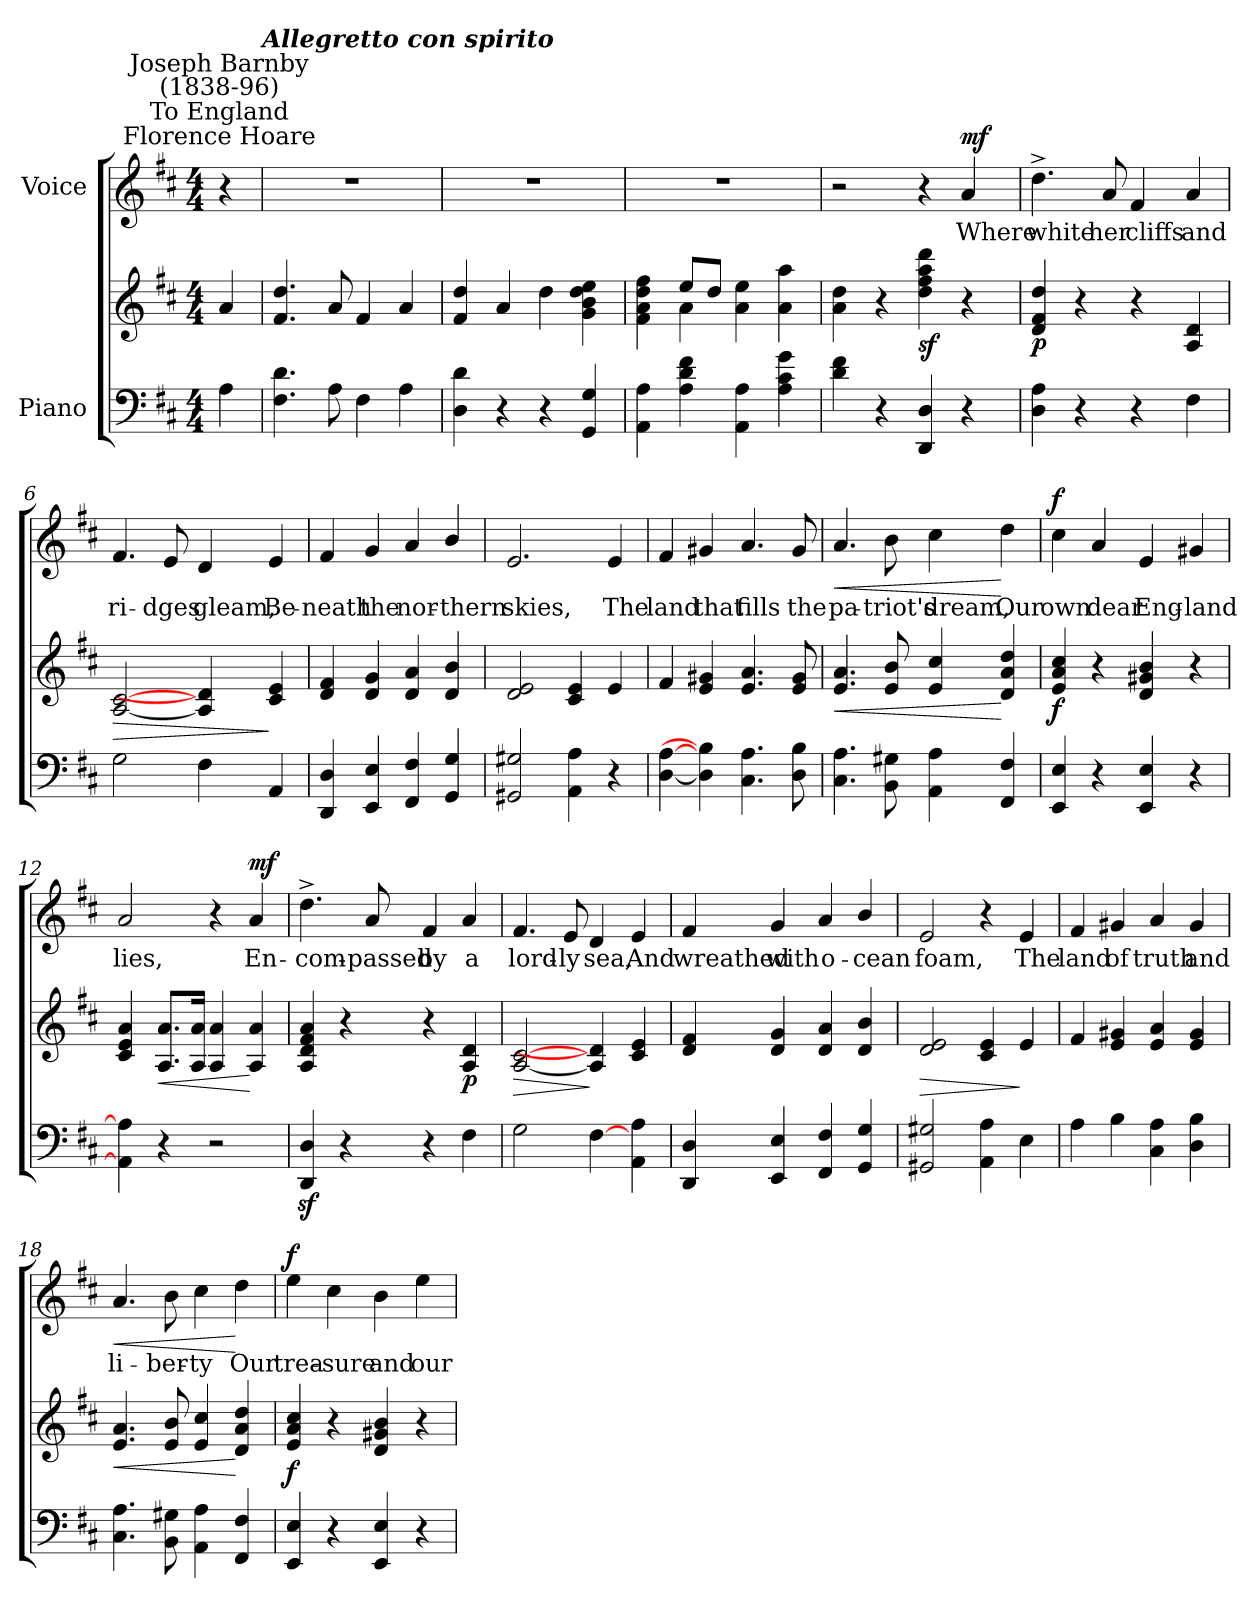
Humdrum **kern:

**kern	**kern	**dynam	**kern	**text	**dynam
*part2	*part2	*part2	*part1	*part1	*part1
*staff3	*staff2	*staff2/3	*staff1	*staff1	*staff1
*I"Piano	*	*	*I"Voice	*	*
*clefF4	*clefG2	*	*clefG2	*	*
*k[f#c#]	*k[f#c#]	*	*k[f#c#]	*	*
*D:	*D:	*	*D:	*	*
*M4/4	*M4/4	*	*M4/4	*	*
=	=	=	=	=	=
*	*^	*	*	*	*
!	!	!	!	!LO:TX:a:cj:t=Florence Hoare	!	!
!	!	!	!	!LO:TX:a:cj:t=To England	!	!
!	!	!	!	!LO:TX:a:cj:t=Joseph Barnby\n(1838-96)	!	!
4A	4a	4ryy	.	4r	.	.
!	!	!	!	!LO:TX:a:Bi:t=Allegretto con spirito	!	!
=1	=1	=1	=1	=1	=1	=1
4.F# 4.d	4.f# 4.dd	2ryy	.	1r	.	.
8A	8a	.	.	.	.	.
4F#	4f#	2ryy	.	.	.	.
4A	4a	.	.	.	.	.
=2	=2	=2	=2	=2	=2	=2
4D 4d	4f# 4dd	2ryy	.	1r	.	.
4r	4a	.	.	.	.	.
4r	4dd	2ryy	.	.	.	.
4GG 4G	4g 4b 4dd 4ee	.	.	.	.	.
=3	=3	=3	=3	=3	=3	=3
4AA 4A	4f# 4a 4dd 4ff#	4ryy	.	1r	.	.
4A 4d 4f#	8ee/L	4a\	.	.	.	.
.	8dd/J	.	.	.	.	.
4AA 4A	4a 4ee	2ryy	.	.	.	.
4A 4c# 4g	4a 4aa	.	.	.	.	.
=4	=4	=4	=4	=4	=4	=4
4d 4f#	4a 4dd	2ryy	.	2r	.	.
4r	4r	.	.	.	.	.
!	!	!	!LO:DY:b	!	!	!
4DD 4D	4dd 4ff# 4aa 4ddd	2ryy	sf	4r	.	.
!	!	!	!	!	!LO:LY:b	!LO:DY:b
4r	4r	.	.	4a	Where	mf
=5	=5	=5	=5	=5	=5	=5
!	!	!	!LO:DY:b	!	!LO:LY:b	!
4D 4A	4d 4f# 4dd	2ryy	p	4.dd^	white	.
4r	4r	.	.	.	.	.
!	!	!	!	!	!LO:LY:b	!
.	.	.	.	8a	her	.
!	!	!	!	!	!LO:LY:b	!
4r	4r	2ryy	.	4f#	cliffs	.
!	!	!	!	!	!LO:LY:b	!
4F#	4A 4d	.	.	4a	and	.
*	*v	*v	*	*	*	*
!!LO:LB:g=z
=6	=6	=6	=6	=6	=6
!	!	!LO:HP:b	!	!LO:LY:b	!
2G	[2A [2c#	>	4.f#	ri-	.
!	!	!	!	!LO:LY:b	!
.	.	.	8e	-dges	.
!	!	!	!	!LO:LY:b	!
4F#	4A] 4d]	.	4d	gleam,	.
!	!	!	!	!LO:LY:b	!
4AA	4c# 4e	]	4e	Be-	.
=7	=7	=7	=7	=7	=7
!	!	!	!	!LO:LY:b	!
4DD 4D	4d 4f#	.	4f#	-neath	.
!	!	!	!	!LO:LY:b	!
4EE 4E	4d 4g	.	4g	the	.
!	!	!	!	!LO:LY:b	!
4FF# 4F#	4d 4a	.	4a	nor-	.
!	!	!	!	!LO:LY:b	!
4GG 4G	4d 4b	.	4b/	-thern	.
=8	=8	=8	=8	=8	=8
!	!	!	!	!LO:LY:b	!
2GG#X 2G#X	2d 2e	.	2.e	skies,	.
4AA 4A	4c# 4e	.	.	.	.
!	!	!	!	!LO:LY:b	!
4r	4e	.	4e	The	.
=9	=9	=9	=9	=9	=9
!	!	!	!	!LO:LY:b	!
[4D\ [4A\	4f#	.	4f#	land	.
!	!	!	!	!LO:LY:b	!
4D\] 4B\]	4e 4g#X	.	4g#X	that	.
!	!	!	!	!LO:LY:b	!
4.C# 4.A	4.e 4.a	.	4.a	fills	.
!	!	!	!	!LO:LY:b	!
8D 8B	8e 8g#	.	8g#	the	.
=10	=10	=10	=10	=10	=10
!	!	!LO:HP:b	!	!LO:LY:b	!LO:HP:b
4.C# 4.A	4.e 4.a	<	4.a	pa-	<
!	!	!	!	!LO:LY:b	!
8BB 8G#X	8e 8b	.	8b	-triot's	.
!	!	!	!	!LO:LY:b	!
4AA 4A	4e 4cc#	.	4cc#	dream,	.
!	!	!	!	!LO:LY:b	!
4FF# 4F#	4d 4a 4dd	[	4dd	Our	[
!!LO:LB:g=z
=11	=11	=11	=11	=11	=11
!	!	!LO:DY:b	!	!LO:LY:b	!LO:DY:b
4EE 4E	4e 4a 4cc#	f	4cc#	own	f
!	!	!	!	!LO:LY:b	!
4r	4r	.	4a	dear	.
!	!	!	!	!LO:LY:b	!
4EE 4E	4d 4g#X 4b	.	4e	Eng-	.
!	!	!	!	!LO:LY:b	!
4r	4r	.	4g#X	-land	.
=12	=12	=12	=12	=12	=12
!	!	!	!	!LO:LY:b	!
4AA] 4A]	4c# 4e 4a	.	2a	lies,	.
!	!	!LO:HP:b	!	!	!
4r	8.A 8.aL	<	.	.	.
.	16A 16aJ	.	.	.	.
2r	4A 4a	.	4r	.	.
!	!	!	!	!LO:LY:b	!LO:DY:b
.	4A 4a	[	4a	En-	mf
=13	=13	=13	=13	=13	=13
!	!	!	!	!LO:LY:b	!
4DDz> 4Dz>	4A 4d 4f# 4a	.	4.dd^	-com-	.
4r	4r	.	.	.	.
!	!	!	!	!LO:LY:b	!
.	.	.	8a	-passed	.
!	!	!	!	!LO:LY:b	!
4r	4r	.	4f#	by	.
!	!	!LO:DY:b	!	!LO:LY:b	!
4F#	4A 4d	p	4a	a	.
=14	=14	=14	=14	=14	=14
!	!	!LO:HP:b	!	!LO:LY:b	!
2G	[2A [2c#	>	4.f#	lord-	.
!	!	!	!	!LO:LY:b	!
.	.	.	8e	-ly	.
!	!	!	!	!LO:LY:b	!
[4F#	4A] 4d]	]	4d	sea,	.
!	!	!	!	!LO:LY:b	!
4AA 4A	4c# 4e	.	4e	And	.
=15	=15	=15	=15	=15	=15
!	!	!	!	!LO:LY:b	!
4DD 4D	4d 4f#	.	4f#	wreathed	.
!	!	!	!	!LO:LY:b	!
4EE 4E	4d 4g	.	4g	with	.
!	!	!	!	!LO:LY:b	!
4FF# 4F#	4d 4a	.	4a	o-	.
!	!	!	!	!LO:LY:b	!
4GG 4G	4d 4b	.	4b/	-cean	.
!!LO:LB:g=z
=16	=16	=16	=16	=16	=16
!	!	!LO:HP:b	!	!LO:LY:b	!
2GG#X 2G#X	2d 2e	>	2e	foam,	.
4AA 4A	4c# 4e	.	4r	.	.
!	!	!	!	!LO:LY:b	!
4E	4e	]	4e	The	.
=17	=17	=17	=17	=17	=17
!	!	!	!	!LO:LY:b	!
4A	4f#	.	4f#	land	.
!	!	!	!	!LO:LY:b	!
4B	4e 4g#X	.	4g#X	of	.
!	!	!	!	!LO:LY:b	!
4C# 4A	4e 4a	.	4a	truth	.
!	!	!	!	!LO:LY:b	!
4D 4B	4e 4g#	.	4g#	and	.
=18	=18	=18	=18	=18	=18
!	!	!LO:HP:b	!	!LO:LY:b	!LO:HP:b
4.C# 4.A	4.e 4.a	<	4.a	li-	<
!	!	!	!	!LO:LY:b	!
8BB 8G#X	8e 8b	.	8b	-ber-	.
!	!	!	!	!LO:LY:b	!
4AA 4A	4e 4cc#	.	4cc#	-ty	.
!	!	!	!	!LO:LY:b	!
4FF# 4F#	4d 4a 4dd	[	4dd	Our	[
=19	=19	=19	=19	=19	=19
!	!	!LO:DY:a=2	!	!LO:LY:b	!LO:DY:b
4EE 4E	4e 4a 4cc#	f	4ee	trea-	f
!	!	!	!	!LO:LY:b	!
4r	4r	.	4cc#	-sure	.
!	!	!	!	!LO:LY:b	!
4EE 4E	4d 4g#X 4b	.	4b	and	.
!	!	!	!	!LO:LY:b	!
4r	4r	.	4ee	our	.
=	=	=	=	=	=
*-	*-	*-	*-	*-	*-
